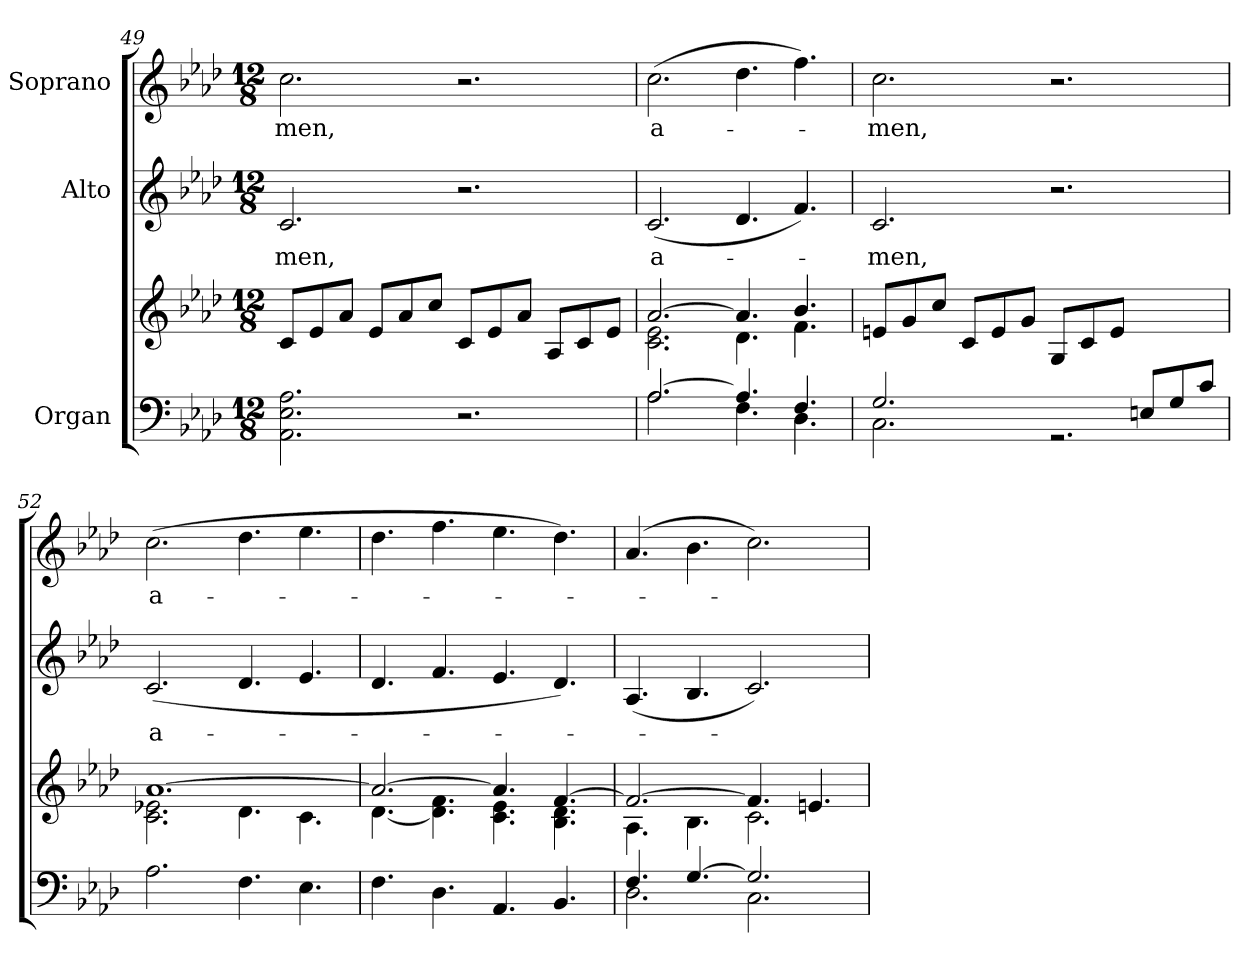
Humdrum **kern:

**kern	**kern	**kern	**text	**kern	**text
*part3	*part3	*part2	*part2	*part1	*part1
*staff4	*staff3	*staff2	*staff2	*staff1	*staff1
*I"Organ	*	*I"Alto	*	*I"Soprano	*
*clefF4	*clefG2	*clefG2	*	*clefG2	*
*k[b-e-a-d-]	*k[b-e-a-d-]	*k[b-e-a-d-]	*	*k[b-e-a-d-]	*
*A-:	*A-:	*A-:	*	*A-:	*
*M12/8	*M12/8	*M12/8	*	*M12/8	*
=49	=49	=49	=49	=49	=49
!	!	!	!LO:LY:b:color=#000000	!	!
!	!	!	!	!	!LO:LY:b:color=#000000
2.AA-i\ 2.E-i 2.A-i	8ci/L	2.ci/	-men,	2.cci\	-men,
.	8e-i/	.	.	.	.
.	8a-i/J	.	.	.	.
.	8e-i/L	.	.	.	.
.	8a-i/	.	.	.	.
.	8cci/J	.	.	.	.
2.r	8ci/L	2.r	.	2.r	.
.	8e-i/	.	.	.	.
.	8a-i/J	.	.	.	.
.	8A-i/L	.	.	.	.
.	8ci/	.	.	.	.
.	8e-i/J	.	.	.	.
=50	=50	=50	=50	=50	=50
*^	*^	*	*	*	*
!	!	!	!	!	!LO:LY:b:color=#000000	!	!
!	!	!	!	!	!	!	!LO:LY:b:color=#000000
[>2.A-i/	2.A-i\	[>2.a-i/	2.ci\ 2.e-i	(2.ci/	a-	(2.cci\	a-
4.A-i/]	4.Fi\	4.a-i/]	4.d-i\	4.d-i/	.	4.dd-i\	.
4.Fi/	4.D-i\	4.b-i/	4.fi\	4.fi/)	.	4.ffi\)	.
*	*	*v	*v	*	*	*	*
!!LO:LB:g=z
=51	=51	=51	=51	=51	=51	=51
*	*	*^	*	*	*	*
!	!	!	!	!	!LO:LY:b:color=#000000	!	!
*	*	*v	*v	*	*	*	*
*	*	*^	*	*	*	*
!	!	!	!	!	!	!	!LO:LY:b:color=#000000
*	*	*v	*v	*	*	*	*
2.Gi/	2.Ci\	8eni/L	2.ci/	-men,	2.cci\	-men,
.	.	8gi/	.	.	.	.
.	.	8cci/J	.	.	.	.
.	.	8ci/L	.	.	.	.
.	.	8ei/	.	.	.	.
.	.	8gi/J	.	.	.	.
4.ryy	2.r	8Gi/L	2.r	.	2.r	.
.	.	8ci/	.	.	.	.
.	.	8ei/J	.	.	.	.
8Eni/L	.	4.ryy	.	.	.	.
8Gi/	.	.	.	.	.	.
8ci/J	.	.	.	.	.	.
*v	*v	*	*	*	*	*
=52	=52	=52	=52	=52	=52
*	*^	*	*	*	*
!	!	!	!	!LO:LY:b:color=#000000	!	!
!	!	!	!	!	!	!LO:LY:b:color=#000000
2.A-i\	[>1.a-i	2.ci\ 2.e-Xi	(2.ci/	a-	(2.cci\	a-
4.Fi\	.	4.d-i\	4.d-i/	.	4.dd-i\	.
4.E-i\	.	4.ci\	4.e-i/	.	4.ee-i\	.
=53	=53	=53	=53	=53	=53	=53
4.Fi\	2.a-i/_>	[<4.d-i\	4.d-i/	.	4.dd-i\	.
4.D-i\	.	4.d-i\] 4.fi	4.fi/	.	4.ffi\	.
4.AA-i/	4.a-i/]	4.ci\ 4.e-i	4.e-i/	.	4.ee-i\	.
4.BB-i/	[>4.fi/	4.B-i\ 4.d-i	4.d-i/)	.	4.dd-i\)	.
=54	=54	=54	=54	=54	=54	=54
*^	*	*	*	*	*	*
4.Fi/	2.D-i\	2.fi/_>	4.A-i\	(4.A-i/	.	(4.a-i/	.
[>4.Gi/	.	.	4.B-i\	4.B-i/	.	4.b-i\	.
2.Gi/]	2.Ci\	4.fi/]	2.ci\	2.ci/)	.	2.cci\)	.
.	.	4.eni/	.	.	.	.	.
*v	*v	*	*	*	*	*	*
*	*v	*v	*	*	*	*
=	=	=	=	=	=
*-	*-	*-	*-	*-	*-
